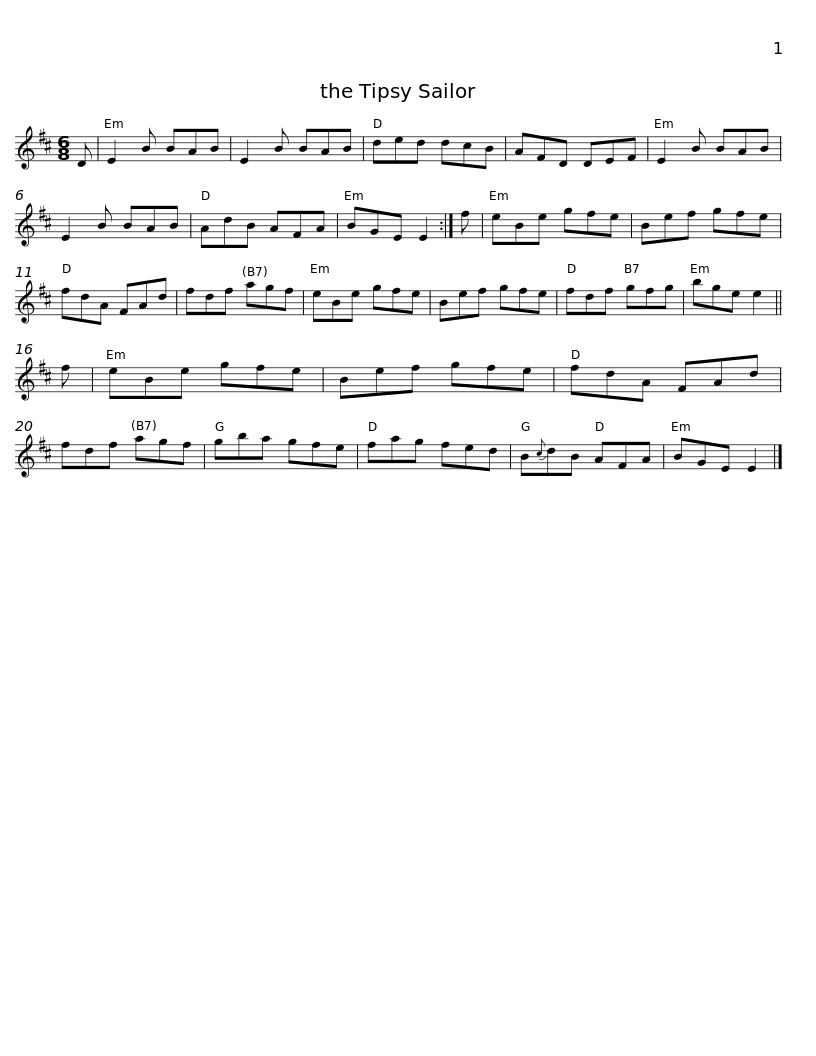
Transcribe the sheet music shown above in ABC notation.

X:1
L:1/8
M:6/8
I:linebreak $
K:D
V:1 treble
V:1
 D | E2 B BAB | E2 B BAB | ded dcB | AFD DEF | %5
 E2 B BAB | E2 B BAB | AdB AFA |$ BGE E2 :| f | %10
 eBe gfe | Bef gfe | fdA FAd | fdf agf | eBe gfe | %15
 Bef gfe |$ fdf gfg | bge e2 || f | eBe gfe | %20
 Bef gfe | fdA FAd | fdf agf | gba gfe |$ fag fed | %25
 B{c}dB AFA | BGE E2 |] %27
